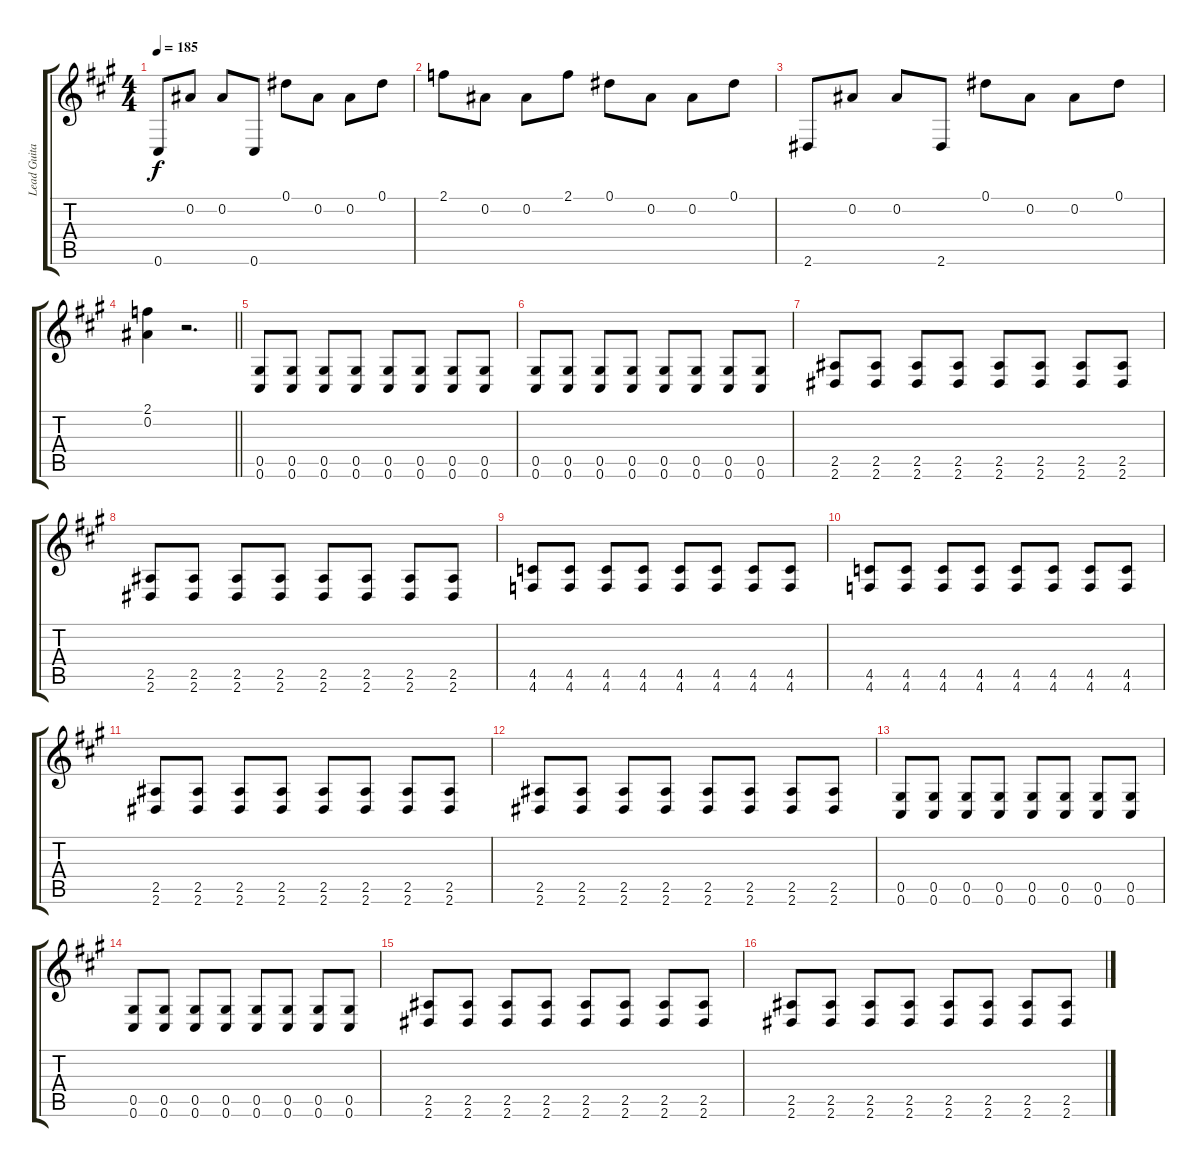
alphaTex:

\track ("Lead Guitar" "Lead Guita") {instrument distortionguitar}
\staff {score tabs}
\tuning (Eb4 Bb3 Gb3 Db3 Ab2 Db2) {hide}
\ts (4 4)
\tempo 185
\clef g2
\ks f#minor
0.6.8{dy f} 0.2.8 0.2.8 0.6.8 0.1.8 0.2.8 0.2.8 0.1.8 |
2.1.8 0.2.8 0.2.8 2.1.8 0.1.8 0.2.8 0.2.8 0.1.8 |
2.6.8 0.2.8 0.2.8 2.6.8 0.1.8 0.2.8 0.2.8 0.1.8 |
\barLineRight lightlight
(2.1 0.2).4 r.2{d} |
(0.5 0.6).8{instrument distortionguitar} (0.5 0.6).8 (0.5 0.6).8 (0.5 0.6).8 (0.5 0.6).8 (0.5 0.6).8 (0.5 0.6).8 (0.5 0.6).8 |
(0.5 0.6).8 (0.5 0.6).8 (0.5 0.6).8 (0.5 0.6).8 (0.5 0.6).8 (0.5 0.6).8 (0.5 0.6).8 (0.5 0.6).8 |
(2.5 2.6).8 (2.5 2.6).8 (2.5 2.6).8 (2.5 2.6).8 (2.5 2.6).8 (2.5 2.6).8 (2.5 2.6).8 (2.5 2.6).8 |
(2.5 2.6).8 (2.5 2.6).8 (2.5 2.6).8 (2.5 2.6).8 (2.5 2.6).8 (2.5 2.6).8 (2.5 2.6).8 (2.5 2.6).8 |
(4.5 4.6).8 (4.5 4.6).8 (4.5 4.6).8 (4.5 4.6).8 (4.5 4.6).8 (4.5 4.6).8 (4.5 4.6).8 (4.5 4.6).8 |
(4.5 4.6).8 (4.5 4.6).8 (4.5 4.6).8 (4.5 4.6).8 (4.5 4.6).8 (4.5 4.6).8 (4.5 4.6).8 (4.5 4.6).8 |
(2.5 2.6).8 (2.5 2.6).8 (2.5 2.6).8 (2.5 2.6).8 (2.5 2.6).8 (2.5 2.6).8 (2.5 2.6).8 (2.5 2.6).8 |
(2.5 2.6).8 (2.5 2.6).8 (2.5 2.6).8 (2.5 2.6).8 (2.5 2.6).8 (2.5 2.6).8 (2.5 2.6).8 (2.5 2.6).8 |
(0.5 0.6).8 (0.5 0.6).8 (0.5 0.6).8 (0.5 0.6).8 (0.5 0.6).8 (0.5 0.6).8 (0.5 0.6).8 (0.5 0.6).8 |
(0.5 0.6).8 (0.5 0.6).8 (0.5 0.6).8 (0.5 0.6).8 (0.5 0.6).8 (0.5 0.6).8 (0.5 0.6).8 (0.5 0.6).8 |
(2.5 2.6).8 (2.5 2.6).8 (2.5 2.6).8 (2.5 2.6).8 (2.5 2.6).8 (2.5 2.6).8 (2.5 2.6).8 (2.5 2.6).8 |
(2.5 2.6).8 (2.5 2.6).8 (2.5 2.6).8 (2.5 2.6).8 (2.5 2.6).8 (2.5 2.6).8 (2.5 2.6).8 (2.5 2.6).8
